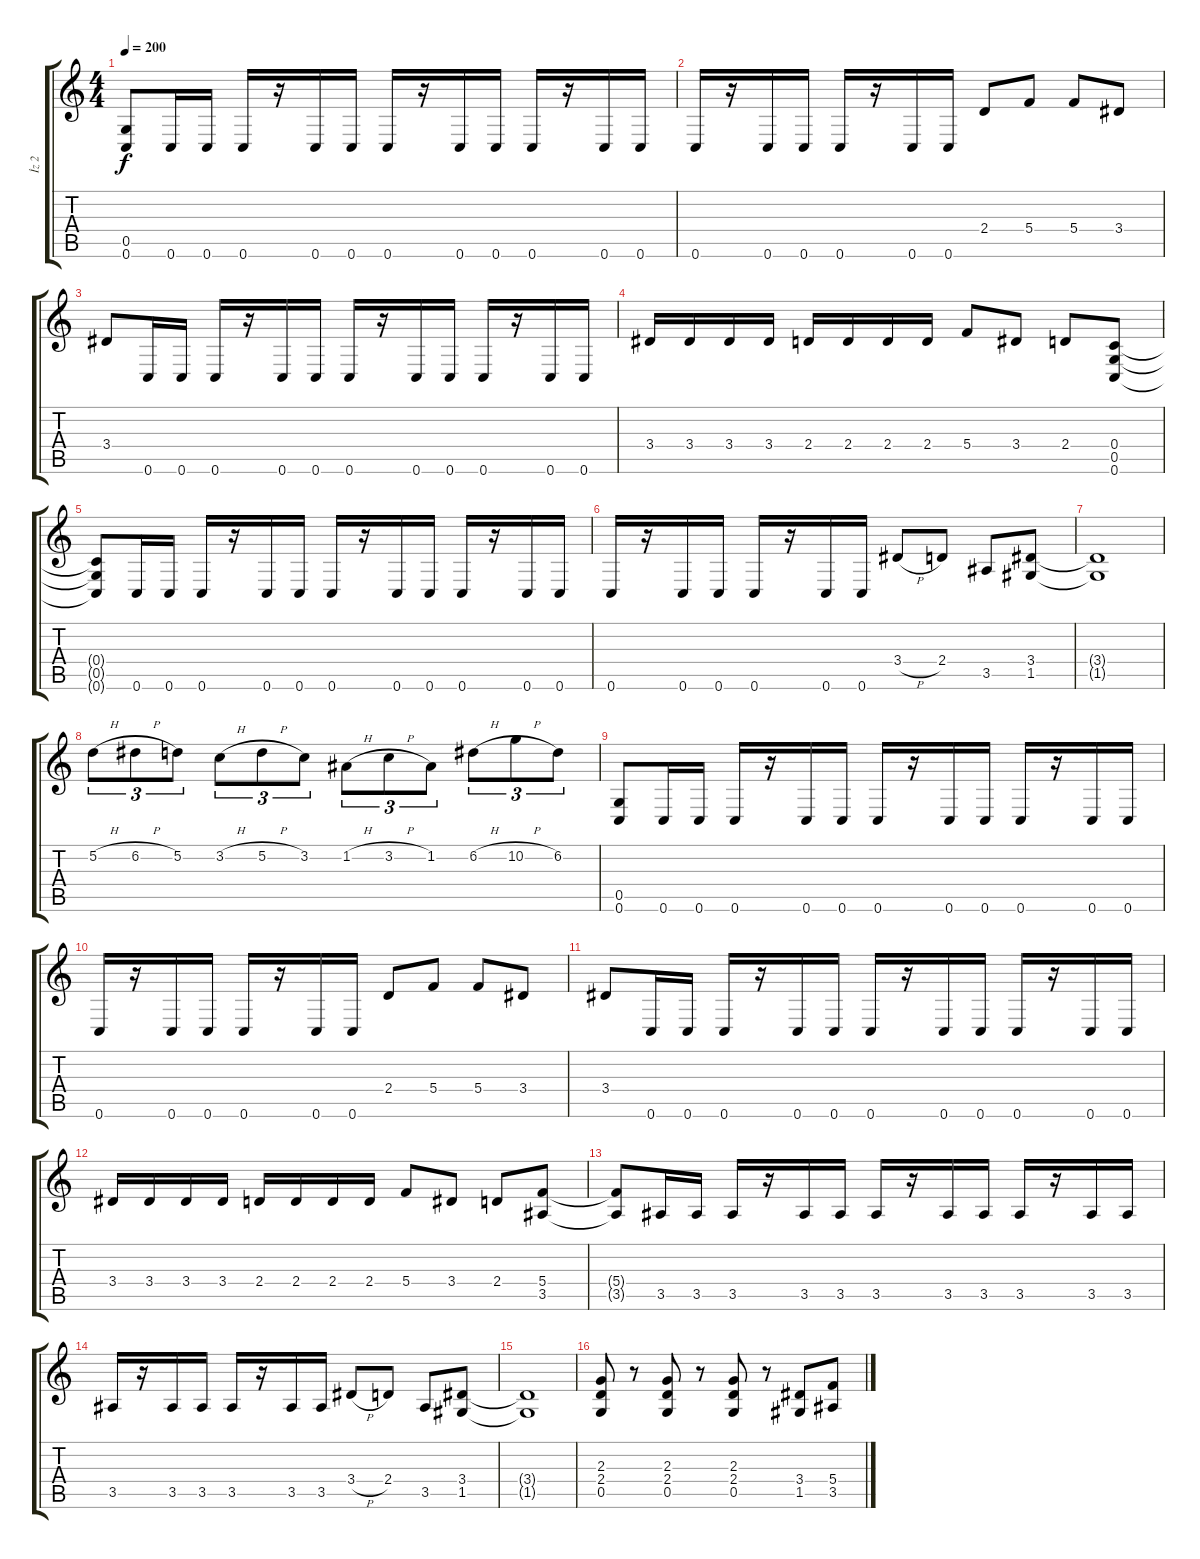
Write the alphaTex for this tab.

\track ("İz 2" "İz 2") {instrument distortionguitar}
\staff {score tabs}
\tuning (D4 A3 F3 C3 G2 C2) {hide}
\ts (4 4)
\tempo 200
\clef g2
\ks c
(0.5 0.6).8{dy f} 0.6.16 0.6.16 0.6.16 r.16 0.6.16 0.6.16 0.6.16 r.16 0.6.16 0.6.16 0.6.16 r.16 0.6.16 0.6.16 |
0.6.16 r.16 0.6.16 0.6.16 0.6.16 r.16 0.6.16 0.6.16 2.4.8 5.4.8 5.4.8 3.4.8 |
3.4.8 0.6.16 0.6.16 0.6.16 r.16 0.6.16 0.6.16 0.6.16 r.16 0.6.16 0.6.16 0.6.16 r.16 0.6.16 0.6.16 |
3.4.16 3.4.16 3.4.16 3.4.16 2.4.16 2.4.16 2.4.16 2.4.16 5.4.8 3.4.8 2.4.8 (0.4 0.5 0.6).8 |
(0.4{t} 0.5{t} 0.6{t}).8 0.6.16 0.6.16 0.6.16 r.16 0.6.16 0.6.16 0.6.16 r.16 0.6.16 0.6.16 0.6.16 r.16 0.6.16 0.6.16 |
0.6.16 r.16 0.6.16 0.6.16 0.6.16 r.16 0.6.16 0.6.16 3.4{h}.8 2.4.8 3.5.8 (3.4 1.5).8 |
(3.4{t} 1.5{t}).1 |
5.2{h}.8{tu (3 2)} 6.2{h}.8{tu (3 2)} 5.2.8{tu (3 2)} 3.2{h}.8{tu (3 2)} 5.2{h}.8{tu (3 2)} 3.2.8{tu (3 2)} 1.2{h}.8{tu (3 2)} 3.2{h}.8{tu (3 2)} 1.2.8{tu (3 2)} 6.2{h}.8{tu (3 2)} 10.2{h}.8{tu (3 2)} 6.2.8{tu (3 2)} |
(0.5 0.6).8 0.6.16 0.6.16 0.6.16 r.16 0.6.16 0.6.16 0.6.16 r.16 0.6.16 0.6.16 0.6.16 r.16 0.6.16 0.6.16 |
0.6.16 r.16 0.6.16 0.6.16 0.6.16 r.16 0.6.16 0.6.16 2.4.8 5.4.8 5.4.8 3.4.8 |
3.4.8 0.6.16 0.6.16 0.6.16 r.16 0.6.16 0.6.16 0.6.16 r.16 0.6.16 0.6.16 0.6.16 r.16 0.6.16 0.6.16 |
3.4.16 3.4.16 3.4.16 3.4.16 2.4.16 2.4.16 2.4.16 2.4.16 5.4.8 3.4.8 2.4.8 (5.4 3.5).8 |
(5.4{t} 3.5{t}).8 3.5.16 3.5.16 3.5.16 r.16 3.5.16 3.5.16 3.5.16 r.16 3.5.16 3.5.16 3.5.16 r.16 3.5.16 3.5.16 |
3.5.16 r.16 3.5.16 3.5.16 3.5.16 r.16 3.5.16 3.5.16 3.4{h}.8 2.4.8 3.5.8 (3.4 1.5).8 |
(3.4{t} 1.5{t}).1 |
(2.3 2.4 0.5).8 r.8 (2.3 2.4 0.5).8 r.8 (2.3 2.4 0.5).8 r.8 (3.4 1.5).8 (5.4 3.5).8
